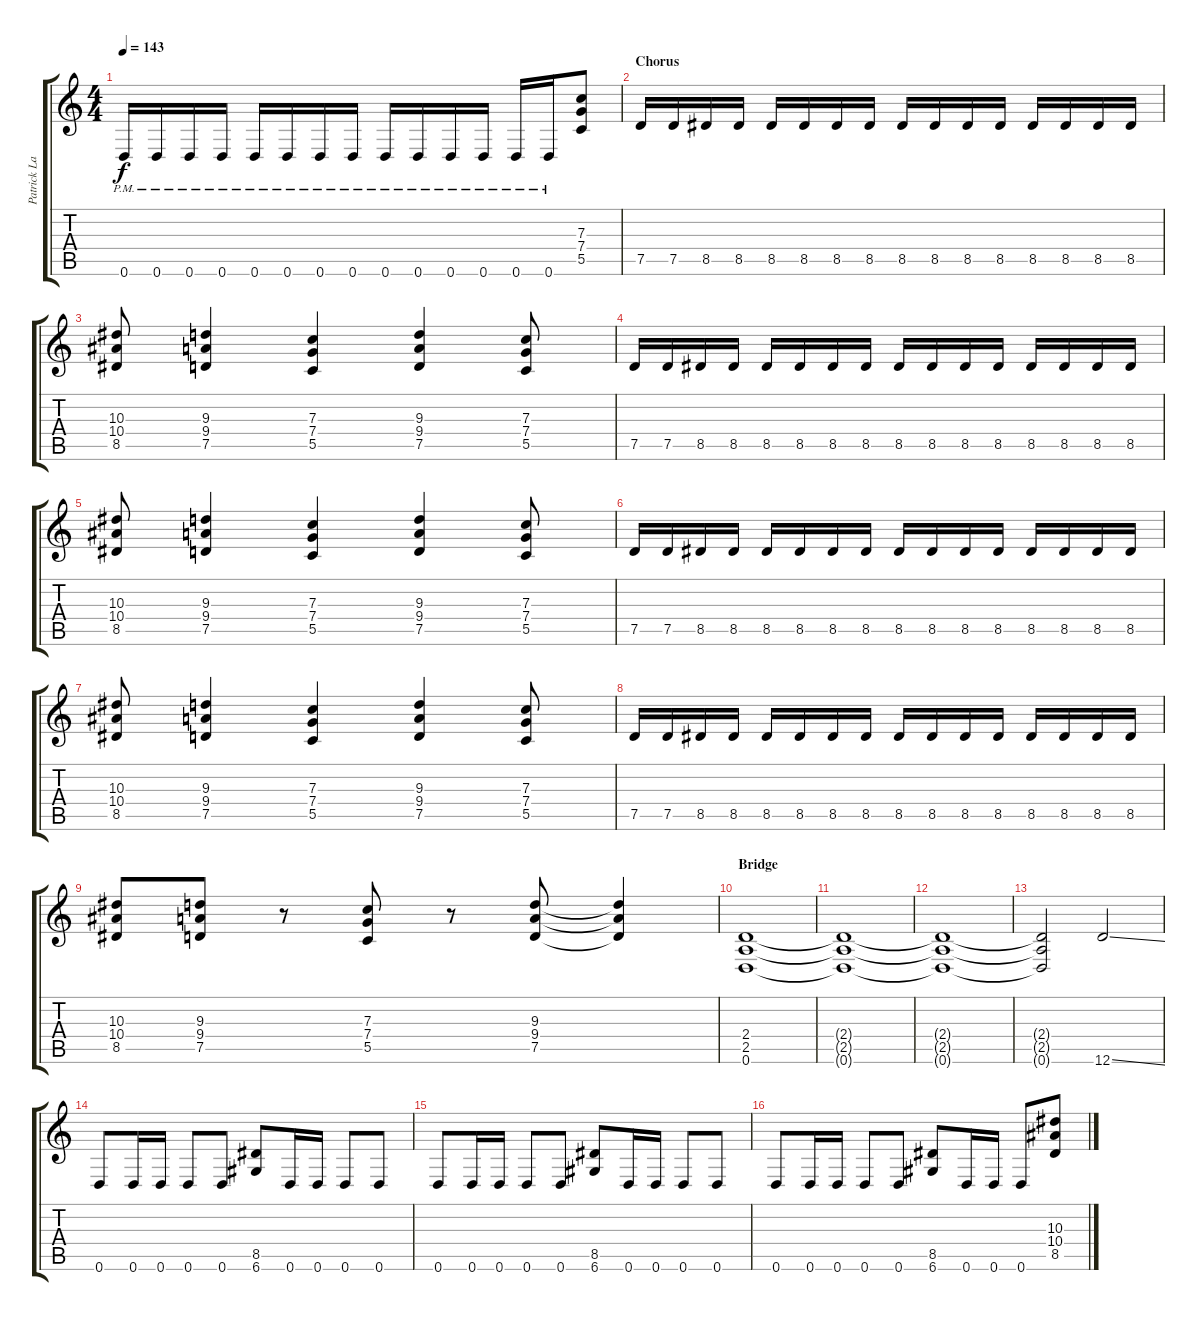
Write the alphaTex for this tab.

\track ("Patrick Lachman" "Patrick La") {instrument distortionguitar}
\staff {score tabs}
\tuning (D4 A3 F3 C3 G2 D2) {hide}
\ts (4 4)
\tempo 143
\clef g2
\ks c
0.6{pm}.16{dy f} 0.6{pm}.16 0.6{pm}.16 0.6{pm}.16 0.6{pm}.16 0.6{pm}.16 0.6{pm}.16 0.6{pm}.16 0.6{pm}.16 0.6{pm}.16 0.6{pm}.16 0.6{pm}.16 0.6{pm}.16 0.6{pm}.16 (7.3 7.4 5.5).8 |
\section ("" "Chorus")
7.5.16 7.5.16 8.5.16 8.5.16 8.5.16 8.5.16 8.5.16 8.5.16 8.5.16 8.5.16 8.5.16 8.5.16 8.5.16 8.5.16 8.5.16 8.5.16 |
(10.3 10.4 8.5).8 (9.3 9.4 7.5).4 (7.3 7.4 5.5).4 (9.3 9.4 7.5).4 (7.3 7.4 5.5).8 |
7.5.16 7.5.16 8.5.16 8.5.16 8.5.16 8.5.16 8.5.16 8.5.16 8.5.16 8.5.16 8.5.16 8.5.16 8.5.16 8.5.16 8.5.16 8.5.16 |
(10.3 10.4 8.5).8 (9.3 9.4 7.5).4 (7.3 7.4 5.5).4 (9.3 9.4 7.5).4 (7.3 7.4 5.5).8 |
7.5.16 7.5.16 8.5.16 8.5.16 8.5.16 8.5.16 8.5.16 8.5.16 8.5.16 8.5.16 8.5.16 8.5.16 8.5.16 8.5.16 8.5.16 8.5.16 |
(10.3 10.4 8.5).8 (9.3 9.4 7.5).4 (7.3 7.4 5.5).4 (9.3 9.4 7.5).4 (7.3 7.4 5.5).8 |
7.5.16 7.5.16 8.5.16 8.5.16 8.5.16 8.5.16 8.5.16 8.5.16 8.5.16 8.5.16 8.5.16 8.5.16 8.5.16 8.5.16 8.5.16 8.5.16 |
(10.3 10.4 8.5).8 (9.3 9.4 7.5).8 r.8 (7.3 7.4 5.5).8 r.8 (9.3 9.4 7.5).8 (9.3{t} 9.4{t} 7.5{t}).4 |
\section ("" "Bridge")
(2.4 2.5 0.6).1 |
(2.4{t} 2.5{t} 0.6{t}).1 |
(2.4{t} 2.5{t} 0.6{t}).1 |
(2.4{t} 2.5{t} 0.6{t}).2 12.6{ss}.2 |
0.6.8 0.6.16 0.6.16 0.6.8 0.6.8 (8.5 6.6).8 0.6.16 0.6.16 0.6.8 0.6.8 |
0.6.8 0.6.16 0.6.16 0.6.8 0.6.8 (8.5 6.6).8 0.6.16 0.6.16 0.6.8 0.6.8 |
0.6.8 0.6.16 0.6.16 0.6.8 0.6.8 (8.5 6.6).8 0.6.16 0.6.16 0.6.8 (10.3 10.4 8.5).8
